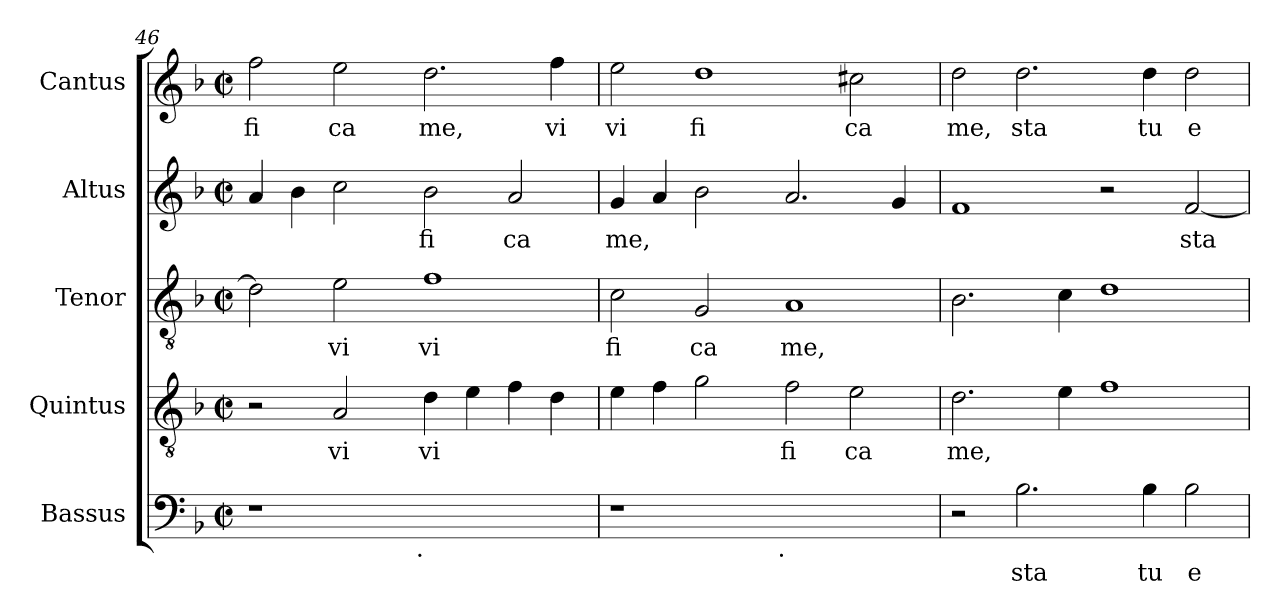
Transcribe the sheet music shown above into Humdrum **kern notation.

**kern	**text	**kern	**text	**kern	**text	**kern	**text	**kern	**text
*part5	*part5	*part4	*part4	*part3	*part3	*part2	*part2	*part1	*part1
*staff5	*staff5	*staff4	*staff4	*staff3	*staff3	*staff2	*staff2	*staff1	*staff1
*I"Bassus	*	*I"Quintus	*	*I"Tenor	*	*I"Altus	*	*I"Cantus	*
*clefF4	*	*clefGv2	*	*clefGv2	*	*clefG2	*	*clefG2	*
*k[b-]	*	*k[b-]	*	*k[b-]	*	*k[b-]	*	*k[b-]	*
*F:	*	*F:	*	*F:	*	*F:	*	*F:	*
*M2/2	*	*M2/2	*	*M2/2	*	*M2/2	*	*M2/2	*
*met(c|)	*	*met(c|)	*	*met(c|)	*	*met(c|)	*	*met(c|)	*
=46	=46	=46	=46	=46	=46	=46	=46	=46	=46
!	!	!	!	!	!LO:LY:b:cj	!	!LO:LY:b:cj	!	!LO:LY:b:cj
*^	*	*	*	*	*	*	*	*	*
1r	2ryy	.	2r	.	2d\]	.	4a/	.	2ff\	fi
!	!	!	!	!	!	!	!	!LO:LY:b:cj	!	!
.	.	.	.	.	.	.	4b-\	.	.	.
!	!	!	!	!LO:LY:b:cj	!	!LO:LY:b:cj	!	!LO:LY:b:cj	!	!LO:LY:b:cj
.	4ryy	.	2A/	vi	2e\	vi	2cc\	.	2ee\	ca
.	8...ryy	.	.	.	.	.	.	.	.	.
!	!LO:TX:b:t=.	!	!	!	!	!	!	!	!	!
.	1ryy	.	.	.	.	.	.	.	.	.
!	!	!	!	!LO:LY:b:cj	!	!LO:LY:b:cj	!	!LO:LY:b:cj	!	!LO:LY:b:cj
1ryy	.	.	4d\	vi	1f	vi	2b-\	fi	2.dd\	me,
!	!	!	!	!LO:LY:b:cj	!	!	!	!	!	!
.	.	.	4e\	.	.	.	.	.	.	.
!	!	!	!	!LO:LY:b:cj	!	!	!	!LO:LY:b:cj	!	!
.	.	.	4f\	.	.	.	2a/	ca	.	.
!	!	!	!	!LO:LY:b:cj	!	!	!	!	!	!LO:LY:b:cj
.	.	.	4d\	.	.	.	.	.	4ff\	vi
.	64ryy	.	.	.	.	.	.	.	.	.
=47	=47	=47	=47	=47	=47	=47	=47	=47	=47	=47
!	!	!	!	!LO:LY:b:cj	!	!LO:LY:b:cj	!	!LO:LY:b:cj	!	!LO:LY:b:cj
1r	2ryy	.	4e\	.	2c\	fi	4g/	me,	2ee\	vi
!	!	!	!	!LO:LY:b:cj	!	!	!	!LO:LY:b:cj	!	!
.	.	.	4f\	.	.	.	4a/	.	.	.
!	!	!	!	!LO:LY:b:cj	!	!LO:LY:b:cj	!	!LO:LY:b:cj	!	!LO:LY:b:cj
.	4ryy	.	2g\	.	2G/	ca	2b-\	.	1dd	fi
.	8...ryy	.	.	.	.	.	.	.	.	.
!	!LO:TX:b:t=.	!	!	!	!	!	!	!	!	!
.	1ryy	.	.	.	.	.	.	.	.	.
!	!	!	!	!LO:LY:b:cj	!	!LO:LY:b:cj	!	!LO:LY:b:cj	!	!
1ryy	.	.	2f\	fi	1A	me,	2.a/	.	.	.
!	!	!	!	!LO:LY:b:cj	!	!	!	!	!	!LO:LY:b:cj
.	.	.	2e\	ca	.	.	.	.	2cc#X\	ca
!	!	!	!	!	!	!	!	!LO:LY:b:cj	!	!
.	.	.	.	.	.	.	4g/	.	.	.
.	64ryy	.	.	.	.	.	.	.	.	.
=48	=48	=48	=48	=48	=48	=48	=48	=48	=48	=48
!	!	!	!	!LO:LY:b:cj	!	!LO:LY:b:cj	!	!LO:LY:b:cj	!	!LO:LY:b:cj
*v	*v	*	*	*	*	*	*	*	*	*
2r	.	2.d\	me,	2.B-\	.	1f	.	2dd\	me,
!	!LO:LY:b:cj	!	!	!	!	!	!	!	!LO:LY:b:cj
2.B-\	sta	.	.	.	.	.	.	2.dd\	sta
!	!	!	!LO:LY:b:cj	!	!LO:LY:b:cj	!	!	!	!
.	.	4e\	.	4c\	.	.	.	.	.
!	!	!	!LO:LY:b:cj	!	!LO:LY:b:cj	!	!	!	!
.	.	1f	.	1d	.	2r	.	.	.
!	!LO:LY:b:cj	!	!	!	!	!	!	!	!LO:LY:b:cj
4B-\	tu	.	.	.	.	.	.	4dd\	tu
!	!LO:LY:b:cj	!	!	!	!	!	!LO:LY:b:cj	!	!LO:LY:b:cj
2B-\	e	.	.	.	.	[<2f/	sta	2dd\	e
=	=	=	=	=	=	=	=	=	=
*-	*-	*-	*-	*-	*-	*-	*-	*-	*-
